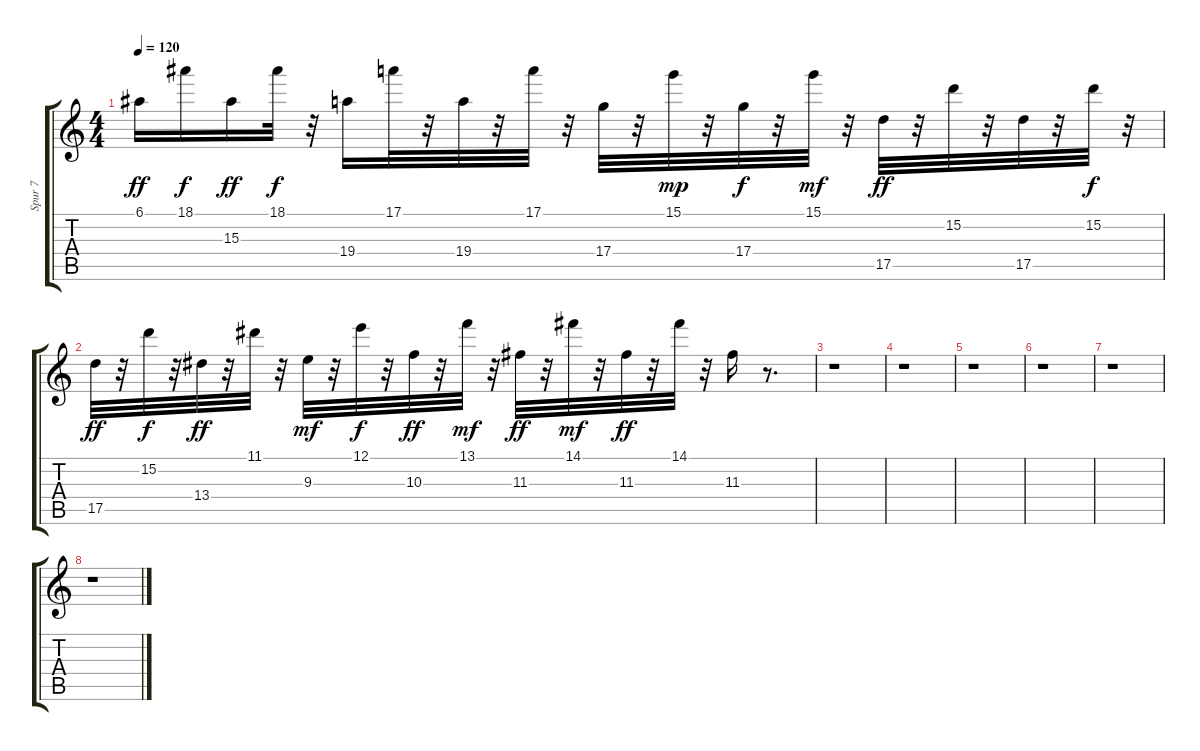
\track ("Spur 7" "Spur 7") {instrument acousticguitarnylon}
\staff {score tabs}
\tuning (E4 B3 G3 D3 A2 E2) {hide}
\ts (4 4)
\tempo 120
\clef g2
\ks c
6.1.16{dy ff} 18.1.16{dy f} 15.3.16{dy ff} 18.1.32{dy f} r.32 19.4.16 17.1.32 r.32 19.4.32 r.32 17.1.32 r.32 17.4.32 r.32 15.1.32{dy mp} r.32 17.4.32{dy f} r.32 15.1.32{dy mf} r.32 17.5.32{dy ff} r.32 15.2.32 r.32 17.5.32 r.32 15.2.32{dy f} r.32 |
17.5.32{dy ff} r.32 15.2.32{dy f} r.32 13.4.32{dy ff} r.32 11.1.32 r.32 9.3.32{dy mf} r.32 12.1.32{dy f} r.32 10.3.32{dy ff} r.32 13.1.32{dy mf} r.32 11.3.32{dy ff} r.32 14.1.32{dy mf} r.32 11.3.32{dy ff} r.32 14.1.32 r.32 11.3.16 r.8{d} |
r.1 |
r.1 |
r.1 |
r.1 |
r.1 |
r.1
